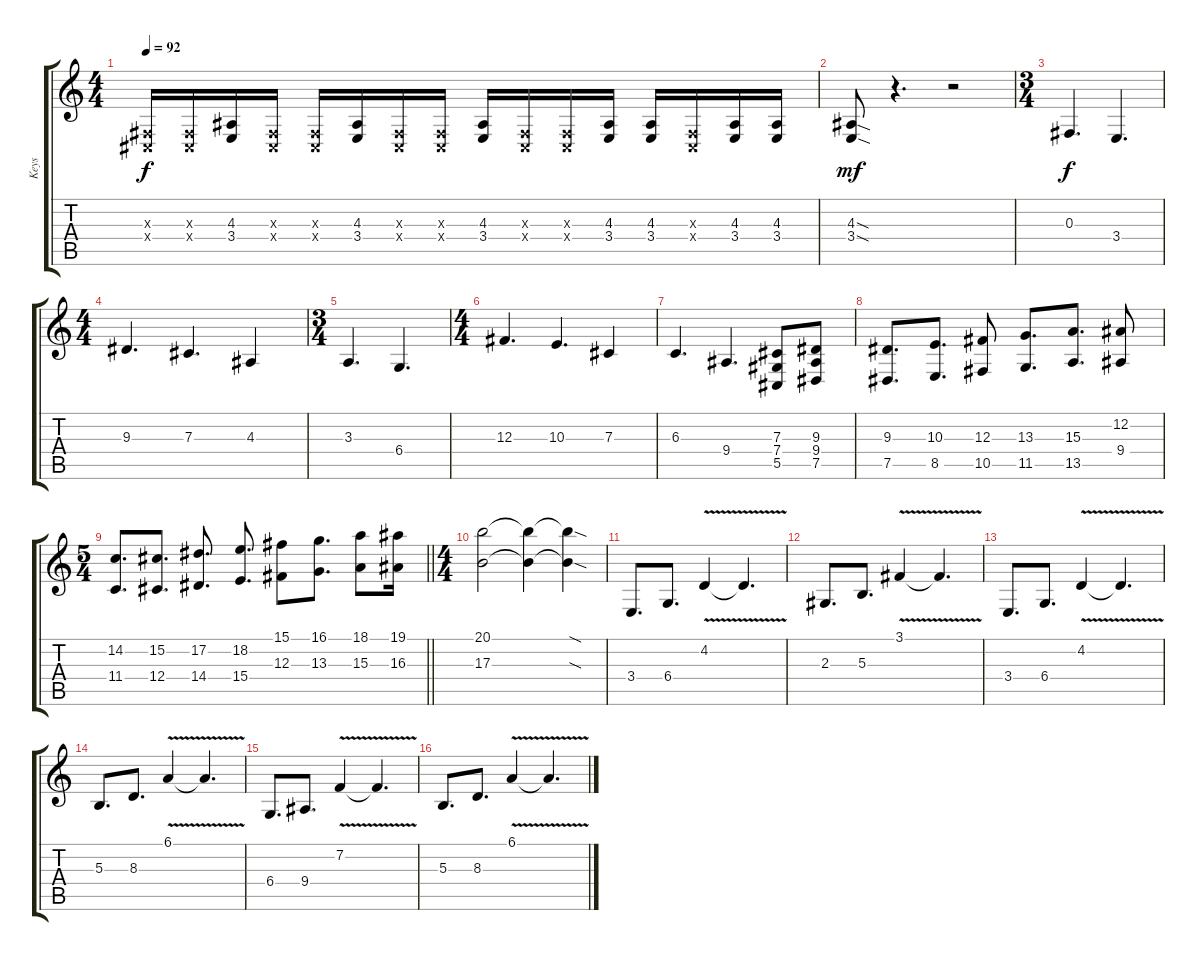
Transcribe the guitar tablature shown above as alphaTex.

\track ("Keys" "Keys") {instrument lead2sawtooth}
\staff {score tabs}
\tuning (Eb4 Bb3 Gb3 Db3 Ab2 Eb2) {hide}
\ts (4 4)
\tempo 92
\clef g2
\ks c
(0.3{x} 0.4{x}).16{dy f} (0.3{x} 0.4{x}).16 (4.3 3.4).16 (0.3{x} 0.4{x}).16 (0.3{x} 0.4{x}).16 (4.3 3.4).16 (0.3{x} 0.4{x}).16 (0.3{x} 0.4{x}).16 (4.3 3.4).16 (0.3{x} 0.4{x}).16 (0.3{x} 0.4{x}).16 (4.3 3.4).16 (4.3 3.4).16 (0.3{x} 0.4{x}).16 (4.3 3.4).16 (4.3 3.4).16 |
(4.3{sod} 3.4{sod}).8{dy mf} r.4{d} r.2 |
\ts (3 4)
0.3.4{d dy f} 3.4.4{d} |
\ts (4 4)
9.3.4{d} 7.3.4{d} 4.3.4 |
\ts (3 4)
3.3.4{d} 6.4.4{d} |
\ts (4 4)
12.3.4{d} 10.3.4{d} 7.3.4 |
6.3.4{d} 9.4.4{d} (7.3 7.4 5.5).8 (9.3 9.4 7.5).8 |
(9.3 7.5).8{d} (10.3 8.5).8{d} (12.3 10.5).8 (13.3 11.5).8{d} (15.3 13.5).8{d} (12.2 9.4).8 |
\ts (5 4)
\barLineRight lightlight
(14.2 11.4).8{d} (15.2 12.4).8{d} (17.2 14.4).8{d} (18.2 15.4).8{d} (15.1 12.3).8 (16.1 13.3).8{d} (18.1 15.3).8 (19.1 16.3).16 |
\ts (4 4)
(20.1 17.3).2 (20.1{t} 17.3{t}).4 (20.1{sod t} 17.3{sod t}).4 |
3.4.8{d} 6.4.8{d} 4.2{v}.4 4.2{t}.4{d} |
2.3.8{d} 5.3.8{d} 3.1{v}.4 3.1{t}.4{d} |
3.4.8{d} 6.4.8{d} 4.2{v}.4 4.2{t}.4{d} |
5.3.8{d} 8.3.8{d} 6.1{v}.4 6.1{t}.4{d} |
6.4.8{d} 9.4.8{d} 7.2{v}.4 7.2{t}.4{d} |
5.3.8{d} 8.3.8{d} 6.1{v}.4 6.1{t}.4{d}
